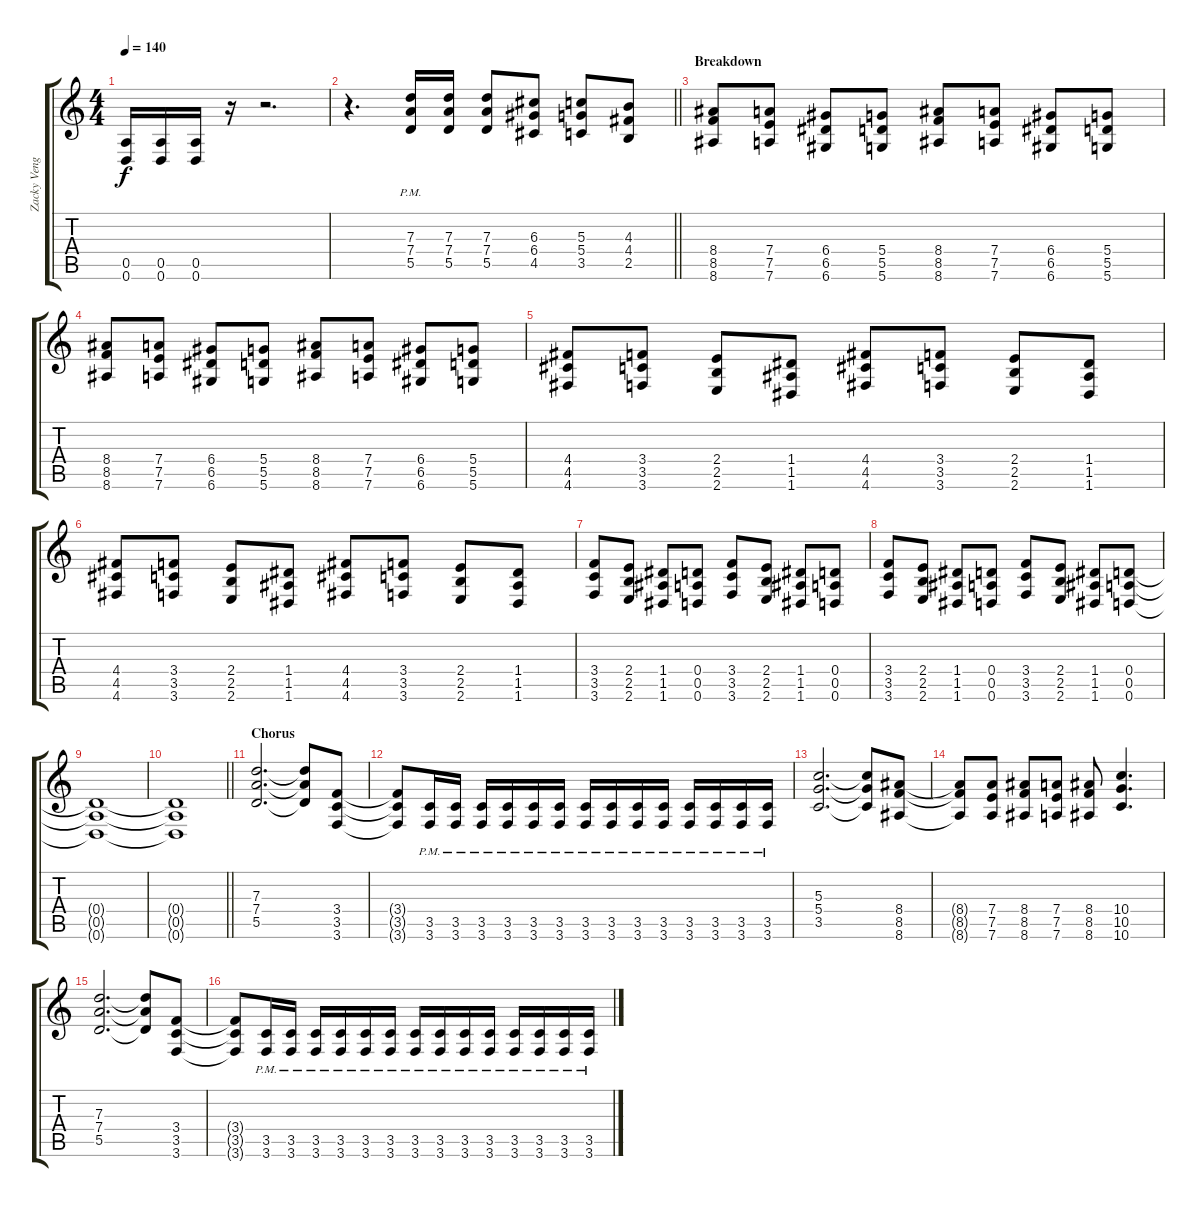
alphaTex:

\track ("Zacky Vengeance" "Zacky Veng") {instrument distortionguitar}
\staff {score tabs}
\tuning (E4 B3 G3 D3 A2 D2) {hide}
\ts (4 4)
\tempo 140
\clef g2
\ks c
(0.5 0.6).16{dy f balance 8} (0.5 0.6).16 (0.5 0.6).16 r.16 r.2{d} |
\barLineRight lightlight
r.4{d} (7.3{pm} 7.4{pm} 5.5{pm}).16 (7.3 7.4 5.5).16 (7.3 7.4 5.5).8 (6.3 6.4 4.5).8 (5.3 5.4 3.5).8 (4.3 4.4 2.5).8 |
\section ("" "Breakdown")
(8.4 8.5 8.6).8{volume 13 balance 16} (7.4 7.5 7.6).8 (6.4 6.5 6.6).8 (5.4 5.5 5.6).8 (8.4 8.5 8.6).8 (7.4 7.5 7.6).8 (6.4 6.5 6.6).8 (5.4 5.5 5.6).8 |
(8.4 8.5 8.6).8 (7.4 7.5 7.6).8 (6.4 6.5 6.6).8 (5.4 5.5 5.6).8 (8.4 8.5 8.6).8 (7.4 7.5 7.6).8 (6.4 6.5 6.6).8 (5.4 5.5 5.6).8 |
(4.4 4.5 4.6).8 (3.4 3.5 3.6).8 (2.4 2.5 2.6).8 (1.4 1.5 1.6).8 (4.4 4.5 4.6).8 (3.4 3.5 3.6).8 (2.4 2.5 2.6).8 (1.4 1.5 1.6).8 |
(4.4 4.5 4.6).8 (3.4 3.5 3.6).8 (2.4 2.5 2.6).8 (1.4 1.5 1.6).8 (4.4 4.5 4.6).8 (3.4 3.5 3.6).8 (2.4 2.5 2.6).8 (1.4 1.5 1.6).8 |
(3.4 3.5 3.6).8 (2.4 2.5 2.6).8 (1.4 1.5 1.6).8 (0.4 0.5 0.6).8 (3.4 3.5 3.6).8 (2.4 2.5 2.6).8 (1.4 1.5 1.6).8 (0.4 0.5 0.6).8 |
(3.4 3.5 3.6).8 (2.4 2.5 2.6).8 (1.4 1.5 1.6).8 (0.4 0.5 0.6).8 (3.4 3.5 3.6).8 (2.4 2.5 2.6).8 (1.4 1.5 1.6).8 (0.4 0.5 0.6).8 |
(0.4{t} 0.5{t} 0.6{t}).1 |
\barLineRight lightlight
(0.4{t} 0.5{t} 0.6{t}).1 |
\section ("" "Chorus")
(7.3 7.4 5.5).2{d volume 12 balance 8} (7.3{t} 7.4{t} 5.5{t}).8 (3.4 3.5 3.6).8 |
(3.4{t} 3.5{t} 3.6{t}).8 (3.5{pm} 3.6{pm}).16 (3.5{pm} 3.6{pm}).16 (3.5{pm} 3.6{pm}).16 (3.5{pm} 3.6{pm}).16 (3.5{pm} 3.6{pm}).16 (3.5{pm} 3.6{pm}).16 (3.5{pm} 3.6{pm}).16 (3.5{pm} 3.6{pm}).16 (3.5{pm} 3.6{pm}).16 (3.5{pm} 3.6{pm}).16 (3.5{pm} 3.6{pm}).16 (3.5{pm} 3.6{pm}).16 (3.5{pm} 3.6{pm}).16 (3.5{pm} 3.6{pm}).16 |
(5.3 5.4 3.5).2{d} (5.3{t} 5.4{t} 3.5{t}).8 (8.4 8.5 8.6).8 |
(8.4{t} 8.5{t} 8.6{t}).8 (7.4 7.5 7.6).8 (8.4 8.5 8.6).8 (7.4 7.5 7.6).8 (8.4 8.5 8.6).8 (10.4 10.5 10.6).4{d} |
(7.3 7.4 5.5).2{d} (7.3{t} 7.4{t} 5.5{t}).8 (3.4 3.5 3.6).8 |
(3.4{t} 3.5{t} 3.6{t}).8 (3.5{pm} 3.6{pm}).16 (3.5{pm} 3.6{pm}).16 (3.5{pm} 3.6{pm}).16 (3.5{pm} 3.6{pm}).16 (3.5{pm} 3.6{pm}).16 (3.5{pm} 3.6{pm}).16 (3.5{pm} 3.6{pm}).16 (3.5{pm} 3.6{pm}).16 (3.5{pm} 3.6{pm}).16 (3.5{pm} 3.6{pm}).16 (3.5{pm} 3.6{pm}).16 (3.5{pm} 3.6{pm}).16 (3.5{pm} 3.6{pm}).16 (3.5{pm} 3.6{pm}).16
